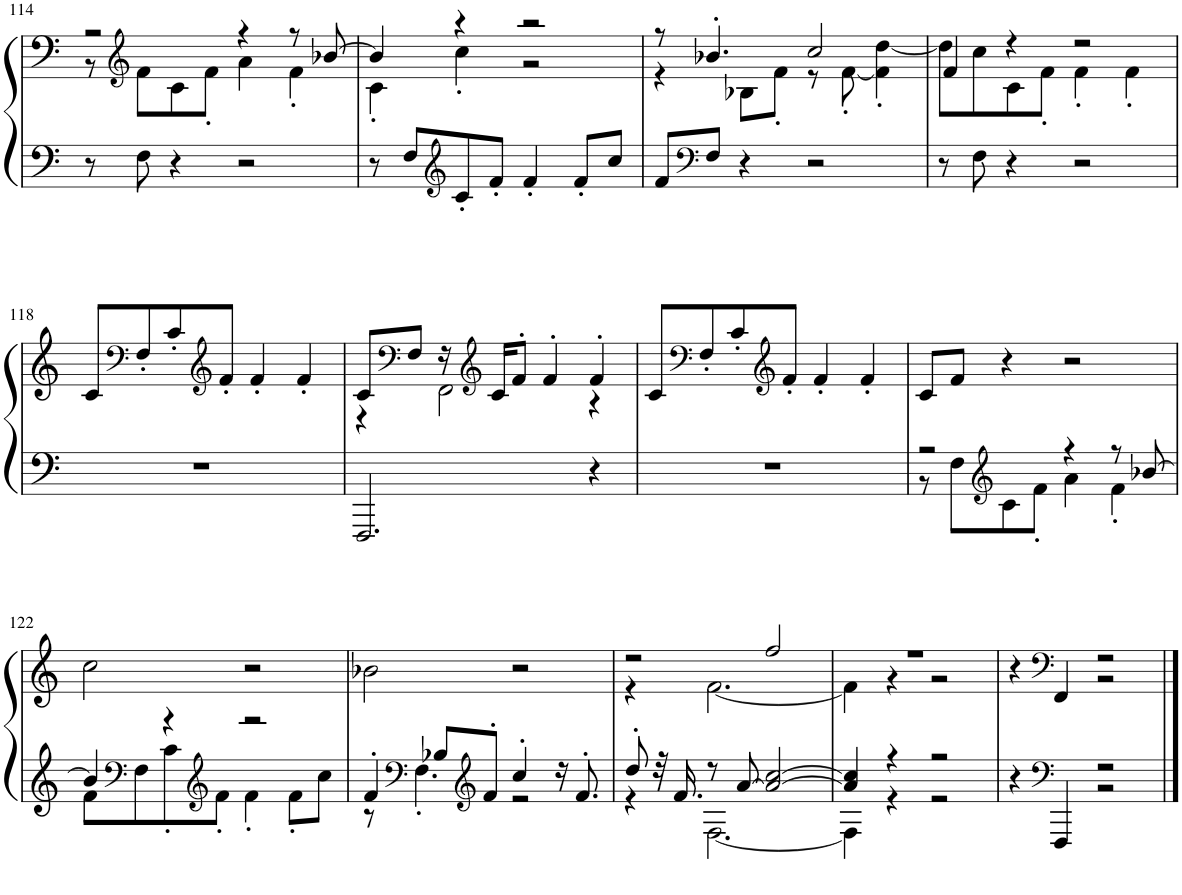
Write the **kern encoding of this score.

**kern	**kern
*part1	*part1
*staff2	*staff1
*I"Piano	*
*I'Pno.	*
!!LO:PB:g=z
*clefF4	*clefF4
*k[]	*k[]
*M4/4	*M4/4
=114	=114
*	*^
8r	2r	8r
*	*clefG2	*
8F\	.	8f\L
4r	.	8c\
.	.	8f'\J
2r	4r	4a\
.	8r	4f'\
.	[8b-X/	.
=115	=115	=115
8r	4b-/]	4c'\
8F/L	.	.
*clefG2	*	*
8c'/	4r	4cc'\
8f'/J	.	.
4f'/	2r	2r
8f'/L	.	.
8cc/J	.	.
=116	=116	=116
8f/L	8r	4r
*clefF4	*	*
8F/J	4.b-X'/	.
4r	.	8B-X\L
.	.	8f'\J
2r	2cc/	8r
.	.	[8f'\
.	.	4f\]' [4dd\'
=117	=117	=117
8r	4f/	8dd\L]
8F\	.	8cc\
4r	4r	8c\
.	.	8f'\J
2r	2r	4f'\
.	.	4f'\
*	*v	*v
!!LO:LB:g=z
=118	=118
1r	8c/L
*	*clefF4
.	8F'/
.	8c'/
*	*clefG2
.	8f'/J
.	4f'/
.	4f'/
=119	=119
*	*^
2.FFF/	8c/L	4r
*	*clefF4	*
.	8F/J	.
.	16r	2FF\
*	*clefG2	*
.	16c/KL	.
.	8f'/J	.
.	4f'/	.
4r	4f'/	4r
*	*v	*v
=120	=120
1r	8c/L
*	*clefF4
.	8F'/
.	8c'/
*	*clefG2
.	8f'/J
.	4f'/
.	4f'/
=121	=121
*^	*
2r	8r	8c/L
.	8F\L	8f/J
*clefG2	*	*
.	8c\	4r
.	8f'\J	.
4r	4a\	2r
8r	4f'\	.
[8b-X/	.	.
!!LO:LB:g=z
=122	=122	=122
4b-/]	8f\L	2cc\
*clefF4	*	*
.	8F\	.
4r	8c'\	.
*clefG2	*	*
.	8f'\J	.
2r	4f'\	2r
.	8f'\L	.
.	8cc\J	.
=123	=123	=123
4f'/	8r	2b-X\
*clefF4	*	*
.	4.F'\	.
8B-X/L	.	.
*clefG2	*	*
8f'/J	.	.
4cc'/	2r	2r
16r	.	.
8.f'/	.	.
=124	=124	=124
*	*	*^
8dd'/	4r	2r	4r
32r	.	.	.
16.f/	.	.	.
8r	[2.F\	.	[2.f\
[8a/	.	.	.
2a/_ [2cc/	.	2ff/	.
=125	=125	=125	=125
4a/] 4cc/]	4F\]	1r	4f\]
4r	4r	.	4r
2r	2r	.	2r
=126	=126	=126	=126
4r	2ryy	4r	2ryy
*clefF4	*	*clefF4	*
4FFF/	.	4FF/	.
2r	2r	2r	2r
*v	*v	*	*
*	*v	*v
==	==
*-	*-
